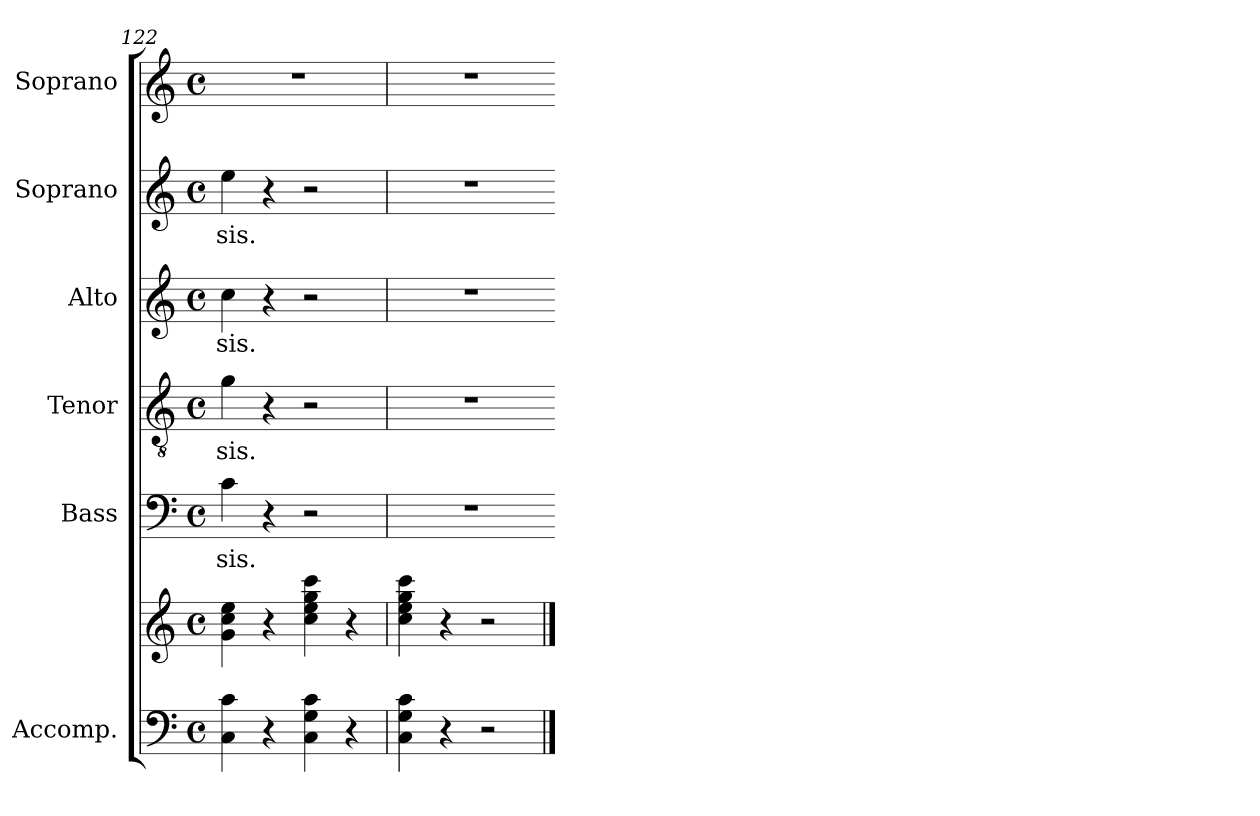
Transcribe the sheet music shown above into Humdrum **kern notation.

**kern	**kern	**kern	**text	**kern	**text	**kern	**text	**kern	**text	**kern
*part6	*part6	*part5	*part5	*part4	*part4	*part3	*part3	*part2	*part2	*part1
*staff7	*staff6	*staff5	*staff5	*staff4	*staff4	*staff3	*staff3	*staff2	*staff2	*staff1
*I"Accomp.	*	*I"Bass	*	*I"Tenor	*	*I"Alto	*	*I"Soprano	*	*I"Soprano
*	*	*I'B	*	*I'T	*	*I'A	*	*I'S	*	*I'S
*clefF4	*clefG2	*clefF4	*	*clefGv2	*	*clefG2	*	*clefG2	*	*clefG2
*k[]	*k[]	*k[]	*	*k[]	*	*k[]	*	*k[]	*	*k[]
*C:	*C:	*C:	*	*C:	*	*C:	*	*C:	*	*C:
*M4/4	*M4/4	*M4/4	*	*M4/4	*	*M4/4	*	*M4/4	*	*M4/4
*met(c)	*met(c)	*met(c)	*	*met(c)	*	*met(c)	*	*met(c)	*	*met(c)
=122	=122	=122	=122	=122	=122	=122	=122	=122	=122	=122
!	!	!	!LO:LY:b	!	!LO:LY:b	!	!LO:LY:b	!	!LO:LY:b	!
4C 4c	4g 4cc 4ee	4c	-sis.	4g	-sis.	4cc	-sis.	4ee	-sis.	1r
4r	4r	4r	.	4r	.	4r	.	4r	.	.
4C 4G 4c	4cc 4ee 4gg 4ccc	2r	.	2r	.	2r	.	2r	.	.
4r	4r	.	.	.	.	.	.	.	.	.
=123	=123	=123	=123	=123	=123	=123	=123	=123	=123	=123
4C 4G 4c	4cc 4ee 4gg 4ccc	1r	.	1r	.	1r	.	1r	.	1r
4r	4r	.	.	.	.	.	.	.	.	.
2r	2r	.	.	.	.	.	.	.	.	.
==	==	==	=	==	=	==	=	==	=	=
*-	*-	*-	*-	*-	*-	*-	*-	*-	*-	*-
